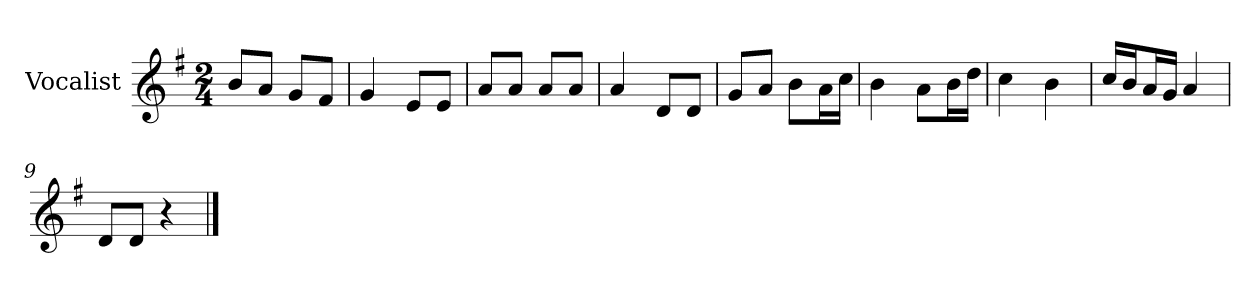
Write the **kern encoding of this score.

**kern
*part1
*staff1
*I"Vocalist
*k[f#]
*G:
*M2/4
=1
8bL
8aJ
8gL
8f#J
=2
4g
8eL
8eJ
=3
8aL
8aJ
8aL
8aJ
=4
4a
8dL
8dJ
=5
8gL
8aJ
8bL
16aL
16ccJJ
=6
4b
8aL
16bL
16ddJJ
=7
4cc
4b
=8
16ccLL
16bJ
16aL
16gJJ
4a
=9
8dL
8dJ
4r
==
*-
